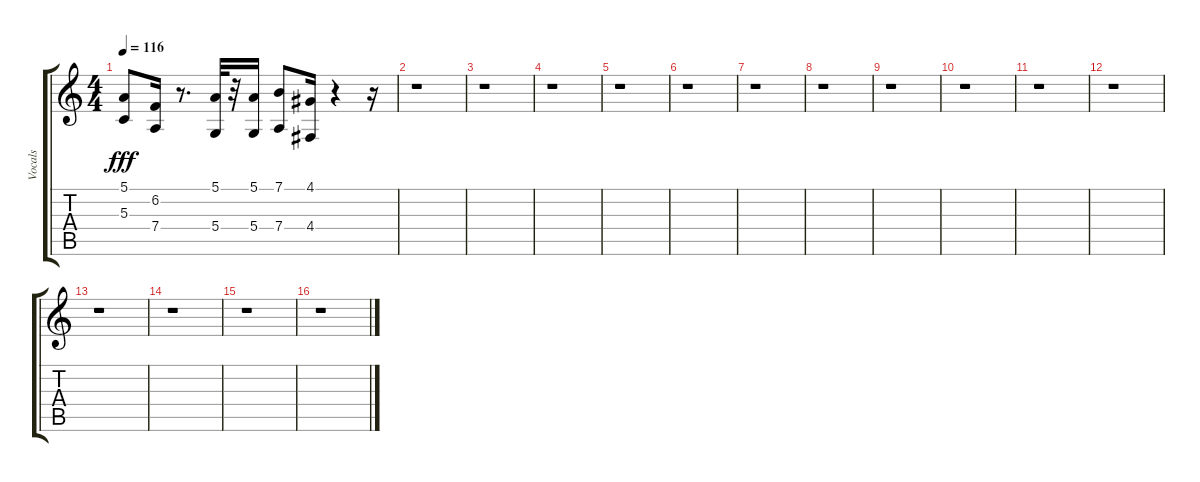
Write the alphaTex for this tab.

\track ("Vocals              " "Vocals    ") {instrument voiceoohs}
\staff {score tabs}
\tuning (E4 B3 G3 D3 A2 E2) {hide}
\ts (4 4)
\tempo 116
\clef g2
\ks c
(5.1 5.3).8{dy fff} (6.2 7.4).16 r.8{d} (5.1 5.4).32 r.32 (5.1 5.4).16 (7.1 7.4).8 (4.1 4.4).16 r.4 r.16 |
r.1 |
r.1 |
r.1 |
r.1 |
r.1 |
r.1 |
r.1 |
r.1 |
r.1 |
r.1 |
r.1 |
r.1 |
r.1 |
r.1 |
r.1
